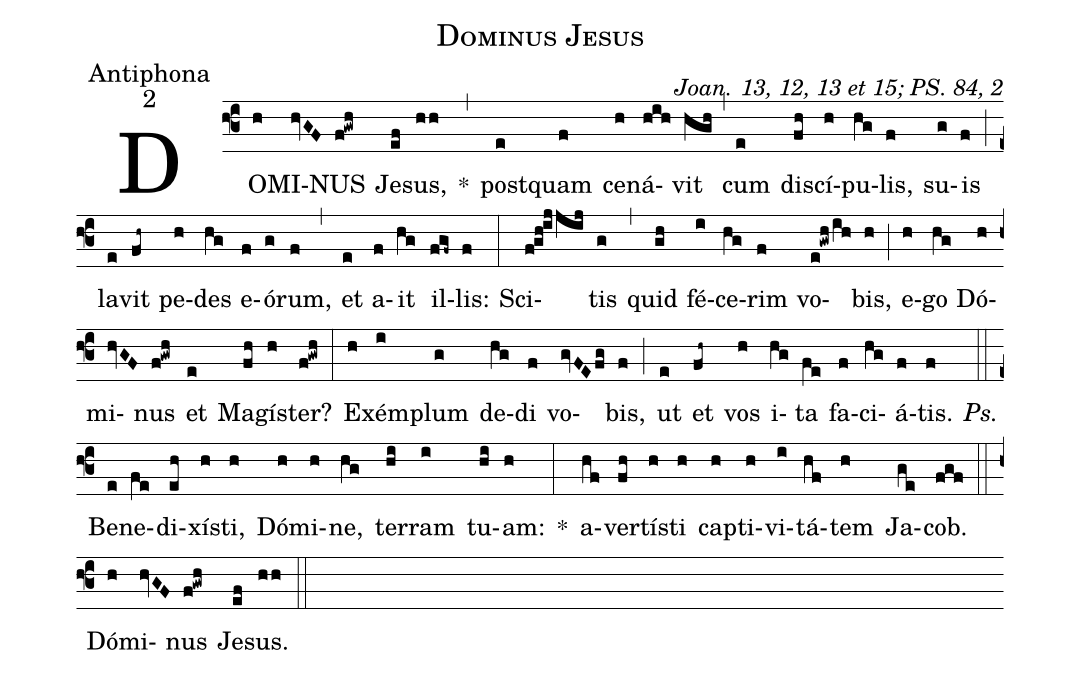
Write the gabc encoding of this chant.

name:Dominus Jesus;
office-part:Antiphona;
mode:2;
commentary:Joan. 13, 12, 13 et 15; PS. 84, 2;
%%
(f3) DO(h)MI(hvGF)NUS(f!gwh) Je(ef)sus,(hh) *(,) post(e)quam(f) ce(h)ná(hih)vit(hgh) (,) cum(e) di(fh)scí(h)pu(hg)lis,(f) su(g)is(f) (;) la(e)vit(fh~) pe(h)des(hg) e(f)ó(g)rum,(f) (,) et(e) a(f)it(hg) il(fgf~)lis:(f) (:) Sci(f!gh!ijjij)tis(g) (,) quid(gh) fé(i)ce(hg)rim(f) vo(e!gwh/ih)bis,(h) (;) e(h)go(hg) Dó(h)mi(hvGF)nus(f!gwh) et(e) Ma(fh)gís(h)ter?(f!gwh) (:) Ex(h)ém(i)plum(g) de(hg)di(f) vo(gvFEfg)bis,(f) (;) ut(e) et(fh~) vos(h) i(hg)ta(fe) fa(f)ci(hg)á(f)tis.(f) <i>Ps.</i>(::) Be(e)ne(fe)di(eh)xí(h)sti,(h) Dó(h)mi(h)ne,(hg) ter(hi)ram(i) tu(hi)am:(h) *(:) a(hf)ver(fh)tí(h)sti(h) cap(h)ti(h)vi(i)tá(hf)tem(h) Ja(ge)cob.(fgf) (::) Dó(h)mi(hvGF)nus(f!gwh) Je(ef)sus.(hh) (::)
